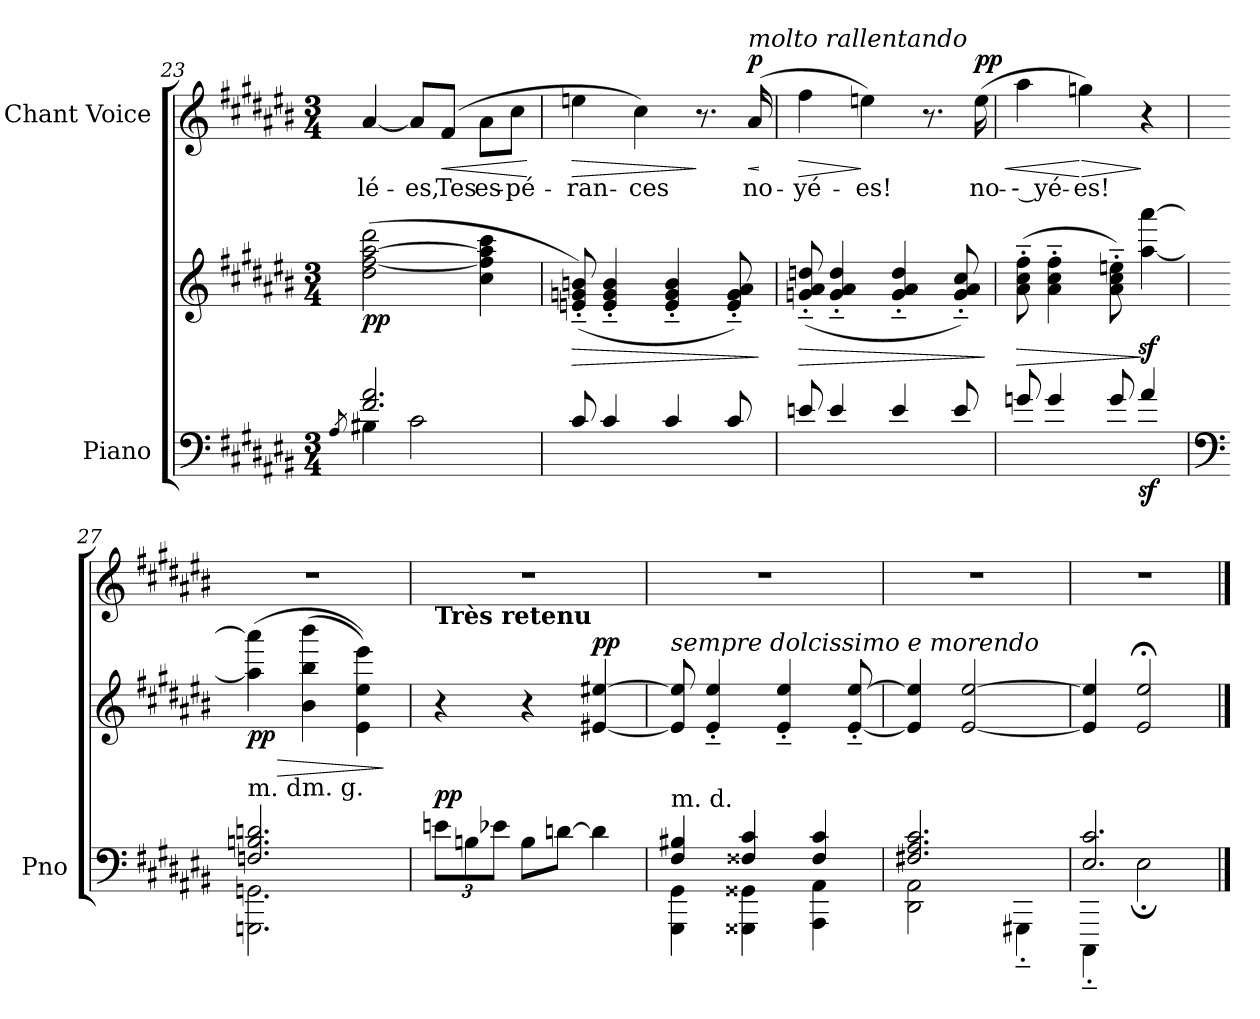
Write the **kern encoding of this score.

**kern	**kern	**dynam	**kern	**text	**dynam
*part2	*part2	*part2	*part1	*part1	*part1
*staff3	*staff2	*staff2/3	*staff1	*staff1	*staff1
*I"Piano	*	*	*I"Chant Voice	*	*
*I'Pno	*	*	*	*	*
*clefF4	*clefG2	*	*clefG2	*	*
*k[f#c#g#d#a#e#b#]	*k[f#c#g#d#a#e#b#]	*	*k[f#c#g#d#a#e#b#]	*	*
*M3/4	*M3/4	*	*M3/4	*	*
=23	=23	=23	=23	=23	=23
*^	*	*	*	*	*
.	8qA#/	.	.	.	.	.
!	!	!	!LO:DY:b	!	!	!
2.f#/ 2.a#/	4B#X\	(2dd#\ [2ff#\ [2aa#\ 2ddd#\	pp	[4a#/	-lé-	.
.	2c#\	.	.	8a#/L]	-es,	.
!	!	!	!	!	!	!LO:HP:b
.	.	.	.	(8f#/J	Tes	<
.	.	4cc#\ 4ff#\] 4aa#\] 4ccc#\	.	8a#\L	es-	.
.	.	.	.	8cc#\J	-pé-	.
*v	*v	*	*	*	*	*
.	.	.	.	.	[
=24	=24	=24	=24	=24	=24
!	!	!LO:HP:b	!	!	!LO:HP:b
8c#/	(>8en/'~ 8gn/'~ 8bn/'~)	>	4een\	-ran-	>
4c#/	4e/'~ 4g/'~ 4b/'~	.	.	.	.
.	.	.	4cc#\)	-ces	.
4c#/	4e/'~ 4g/'~ 4b/'~	.	.	.	.
.	.	.	8.r	.	]
8c#/	8e/'~ 8g/'~ 8a#/'~)	.	.	.	.
!	!	!	!LO:TX:a:i:t=molto rallentando	!	!
!	!	!	!	!	!LO:HP:b
!	!	!	!	!	!LO:DY:n=1:a
.	.	.	(>16a#/	no-	< p
.	.	]	.	.	[
=25	=25	=25	=25	=25	=25
!	!	!LO:HP:b	!	!	!LO:HP:b
8en/	(>8gn/'~ 8a#/'~ 8ddn/'~	>	4ff#\	-yé-	>
4e/	4g/'~ 4a#/'~ 4dd/'~	.	.	.	.
.	.	.	4een\)	-es!	]
4e/	4g/'~ 4a#/'~ 4dd/'~	.	.	.	.
.	.	.	8.r	.	.
8e/	8g/'~ 8a#/'~ 8cc#/'~)	.	.	.	.
!	!	!	!	!	!LO:HP:b
!	!	!	!	!	!LO:DY:n=1:a
.	.	.	(16ee\	no-	< pp
.	.	]	.	.	.
=26	=26	=26	=26	=26	=26
!	!	!LO:HP:b	!	!	!
8gn/	(8a#\'~ 8cc#\'~ 8ff#\'~	>	4aa#\	-- yé-	.
4g/	4a#\'~ 4cc#\'~ 4ff#\'~	.	.	.	.
!	!	!	!	!	!LO:HP:n=1:b
.	.	.	4ggn\)	-es!	[ >
8g/	8a#\'~ 8cc#\'~ 8een\'~)	.	.	.	.
4a#z>/	[4aa#\z> [4aaa#\z>	]	4r	.	]
=27	=27	=27	=27	=27	=27
*clefF4	*	*	*	*	*
*^	*	*	*	*	*
!	!	!LO:TX:b:t=m. d.	!	!	!	!
!	!	!	!LO:HP:b	!	!	!
!	!	!	!LO:DY:n=1:b	!	!	!
2.Fn/ 2.Bn/ 2.dn/	2.GGGn\ 2.GGn\	(4aa#\] 4aaa#\]	> pp	2.r	.	.
!	!	!LO:TX:b:t=m. g.	!	!	!	!
.	.	(<4b#\ 4bb#\ 4bbb#\	.	.	.	.
.	.	4e#\ 4ee#\ 4eee#\))	.	.	.	.
*v	*v	*	*	*	*	*
.	.	]	.	.	.
=28	=28	=28	=28	=28	=28
*Xbrackettup	*	*	*	*	*
!	!	!	!LO:TX:b:B:t=Très retenu	!	!
!	!	!LO:DY:a=2	!	!	!
12en\L	4r	pp	2.r	.	.
12Bn\	.	.	.	.	.
12e-X\J	.	.	.	.	.
8B\L	4r	.	.	.	.
[8dn\J	.	.	.	.	.
!	!	!LO:DY:a	!	!	!
4d\]	[4e#X/ [4ee#X/	pp	.	.	.
=29	=29	=29	=29	=29	=29
*^	*	*	*	*	*
!	!	!LO:TX:i:t=sempre dolcissimo e morendo	!	!	!	!
!LO:TX:a:t=m. d.	!	!	!	!	!	!
4F#/ 4B#X/	4GGG#\ 4GG#\	8e#/] 8ee#/]	.	2.r	.	.
.	.	4e#/'~ 4ee#/'~	.	.	.	.
4F##X/ 4c#/	4GGG##X\ 4GG##X\	.	.	.	.	.
.	.	4e#/'~ 4ee#/'~	.	.	.	.
4F##/ 4c#/	4AAA#\ 4AA#\	.	.	.	.	.
.	.	[8e#/'~ [8ee#/'~	.	.	.	.
=30	=30	=30	=30	=30	=30	=30
2.F#X/ 2.A#/ 2.c#/	2DD#\ 2AA#\	4e#/] 4ee#/]	.	2.r	.	.
.	.	[2e#/ [2ee#/	.	.	.	.
.	4GGG#X'~\	.	.	.	.	.
=31	=31	=31	=31	=31	=31	=31
2.E#/ 2.c#/	4CCC#'~\	4e#/] 4ee#/]	.	2.r	.	.
.	2E#;\	2e#/;< 2ee#/;<	.	.	.	.
*v	*v	*	*	*	*	*
==	==	==	==	==	==
*-	*-	*-	*-	*-	*-
